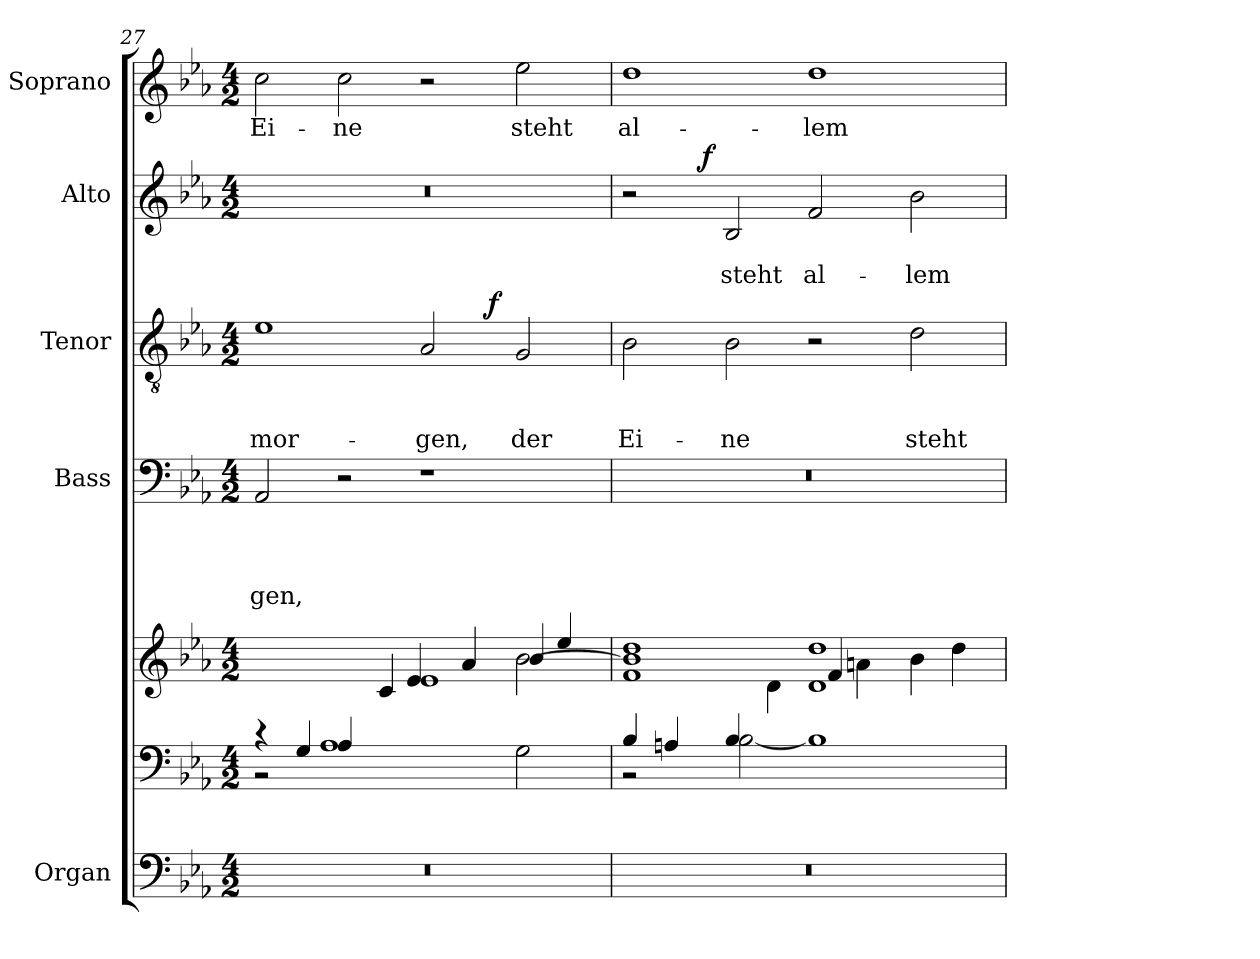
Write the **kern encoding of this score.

**kern	**kern	**kern	**kern	**text	**text	**text	**text	**kern	**text	**text	**text	**dynam	**kern	**text	**text	**dynam	**kern	**text
*part5	*part5	*part5	*part4	*part4	*part4	*part4	*part4	*part3	*part3	*part3	*part3	*part3	*part2	*part2	*part2	*part2	*part1	*part1
*staff7	*staff6	*staff5	*staff4	*staff4	*staff4	*staff4	*staff4	*staff3	*staff3	*staff3	*staff3	*staff3	*staff2	*staff2	*staff2	*staff2	*staff1	*staff1
*I"Organ	*	*	*I"Bass	*	*	*	*	*I"Tenor	*	*	*	*	*I"Alto	*	*	*	*I"Soprano	*
*	*	*	*	*	*	*	*	*	*	*	*	*	*	*	*	*	*I'Pno	*
*clefF4	*clefF4	*clefG2	*clefF4	*	*	*	*	*clefGv2	*	*	*	*	*clefG2	*	*	*	*clefG2	*
*k[b-e-a-]	*k[b-e-a-]	*k[b-e-a-]	*k[b-e-a-]	*	*	*	*	*k[b-e-a-]	*	*	*	*	*k[b-e-a-]	*	*	*	*k[b-e-a-]	*
*E-:	*E-:	*E-:	*E-:	*	*	*	*	*E-:	*	*	*	*	*E-:	*	*	*	*E-:	*
*M4/2	*M4/2	*M4/2	*M4/2	*	*	*	*	*M4/2	*	*	*	*	*M4/2	*	*	*	*M4/2	*
=27	=27	=27	=27	=27	=27	=27	=27	=27	=27	=27	=27	=27	=27	=27	=27	=27	=27	=27
*	*^	*^	*	*	*	*	*	*^	*	*	*	*	*	*	*	*	*	*
*	*	*	*	*^	*	*	*	*	*	*	*	*	*	*	*	*	*	*	*	*	*
0r	4rc	2rBB	1.ryy	1ryy	2.ryy	2AA-/	.	.	.	-gen,	1e-	1ryy	.	.	mor-	.	0r	.	.	.	2cc\	Ei-
.	(4G/	.	.	.	.	.	.	.	.	.	.	.	.	.	.	.	.	.	.	.	.	.
.	4A-/	1A-	.	.	.	2r	.	.	.	.	.	.	.	.	.	.	.	.	.	.	2cc\	-ne
.	1ryy	.	.	.	4c/	.	.	.	.	.	.	.	.	.	.	.	.	.	.	.	.	.
.	.	.	.	1e-	4e-/	1r	.	.	.	.	2A-/	4.ryy	.	.	-gen,	.	.	.	.	.	2r	.
.	.	.	.	.	4a-/	.	.	.	.	.	.	.	.	.	.	.	.	.	.	.	.	.
!	!	!	!	!	!	!	!	!	!	!	!	!	!	!	!	!LO:DY:a	!	!	!	!	!	!
.	.	.	.	.	.	.	.	.	.	.	.	2ryy	.	.	.	f	.	.	.	.	.	.
.	.	2G\	[<2b-\	.	4b-/	.	.	.	.	.	2G/	.	.	.	der	.	.	.	.	.	2ee-\	steht
.	4ryy	.	.	.	4ee-/)	.	.	.	.	.	.	.	.	.	.	.	.	.	.	.	.	.
.	.	.	.	.	.	.	.	.	.	.	.	8ryy	.	.	.	.	.	.	.	.	.	.
*	*	*	*	*v	*v	*	*	*	*	*	*v	*v	*	*	*	*	*	*	*	*	*	*
!!LO:LB:g=z
=28	=28	=28	=28	=28	=28	=28	=28	=28	=28	=28	=28	=28	=28	=28	=28	=28	=28	=28	=28	=28
*	*	*	*	*	*	*	*	*	*	*	*	*	*	*	*^	*	*	*	*	*
0r	(4B-/	2r	1f 1b-] 1dd	2.ryy	0r	.	.	.	.	2B-\	.	.	Ei-	.	2r	4ryy	.	.	.	1dd	al-
.	4An/	.	.	.	.	.	.	.	.	.	.	.	.	.	.	8ryy	.	.	.	.	.
.	.	.	.	.	.	.	.	.	.	.	.	.	.	.	.	32ryy	.	.	.	.	.
!	!	!	!	!	!	!	!	!	!	!	!	!	!	!	!	!	!	!	!LO:DY:a	!	!
.	.	.	.	.	.	.	.	.	.	.	.	.	.	.	.	1ryy	.	.	f	.	.
.	4B-/	[2B-\	.	.	.	.	.	.	.	2B-\	.	.	-ne	.	2B-/	.	.	steht	.	.	.
.	1ryy	.	.	4d\	.	.	.	.	.	.	.	.	.	.	.	.	.	.	.	.	.
.	.	1B-]	1d 1dd	4f/	.	.	.	.	.	2r	.	.	.	.	2f/	.	.	al-	.	1dd	-lem
.	.	.	.	4an\	.	.	.	.	.	.	.	.	.	.	.	.	.	.	.	.	.
.	.	.	.	.	.	.	.	.	.	.	.	.	.	.	.	2ryy	.	.	.	.	.
.	.	.	.	4b-\	.	.	.	.	.	2d\	.	.	steht	.	2b-\	.	.	-lem	.	.	.
.	4ryy	.	.	4dd\)	.	.	.	.	.	.	.	.	.	.	.	.	.	.	.	.	.
.	.	.	.	.	.	.	.	.	.	.	.	.	.	.	.	16.ryy	.	.	.	.	.
*	*v	*v	*	*	*	*	*	*	*	*	*	*	*	*	*v	*v	*	*	*	*	*
*	*	*v	*v	*	*	*	*	*	*	*	*	*	*	*	*	*	*	*	*
=	=	=	=	=	=	=	=	=	=	=	=	=	=	=	=	=	=	=
*-	*-	*-	*-	*-	*-	*-	*-	*-	*-	*-	*-	*-	*-	*-	*-	*-	*-	*-
